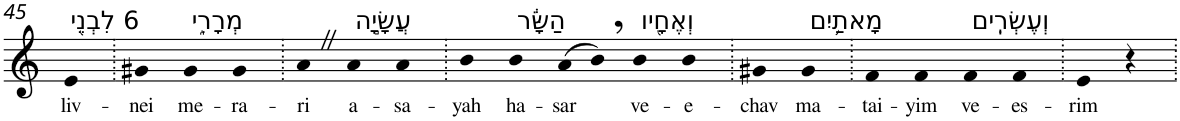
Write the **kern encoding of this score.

**kern	**text
*part1	*part1
*staff1	*staff1
*I"Piano	*
*I'Pno	*
!!LO:PB:g=z
*clefG2	*
*k[]	*
=45	=45
!LO:TX:a:t=6 לִבְנֵ֖י	!
!	!LO:LY:b
4e	liv-
=46.	=46.
!	!LO:LY:b
4g#X	-nei
!LO:TX:a:t=מְרָרִ֑י	!
!	!LO:LY:b
4g#	me-
!	!LO:LY:b
4g#	-ra-
=47.	=47.
!	!LO:LY:b
4aZ	-ri
!LO:TX:a:t=עֲשָׂיָ֣ה	!
!	!LO:LY:b
4a	a-
!	!LO:LY:b
4a	-sa-
=48.	=48.
!	!LO:LY:b
4b	-yah
!LO:TX:a:t=הַשָּׂ֔ר	!
!	!LO:LY:b
4b	ha-
!	!LO:LY:b
(>8a	-sar
8b,)	.
!LO:TX:a:t=וְאֶחָ֖יו	!
!	!LO:LY:b
4b	ve-
!	!LO:LY:b
4b	-e-
=49.	=49.
!	!LO:LY:b
4g#X	-chav
!LO:TX:a:t=מָאתַ֥יִם	!
!	!LO:LY:b
4g#	ma-
=50.	=50.
!	!LO:LY:b
4f	-tai-
!	!LO:LY:b
4f	-yim
!LO:TX:a:t=וְעֶשְׂרִֽים	!
!	!LO:LY:b
4f	ve-
!	!LO:LY:b
4f	-es-
=51.	=51.
!	!LO:LY:b
4e	-rim
4r	.
=.	=.
*-	*-
